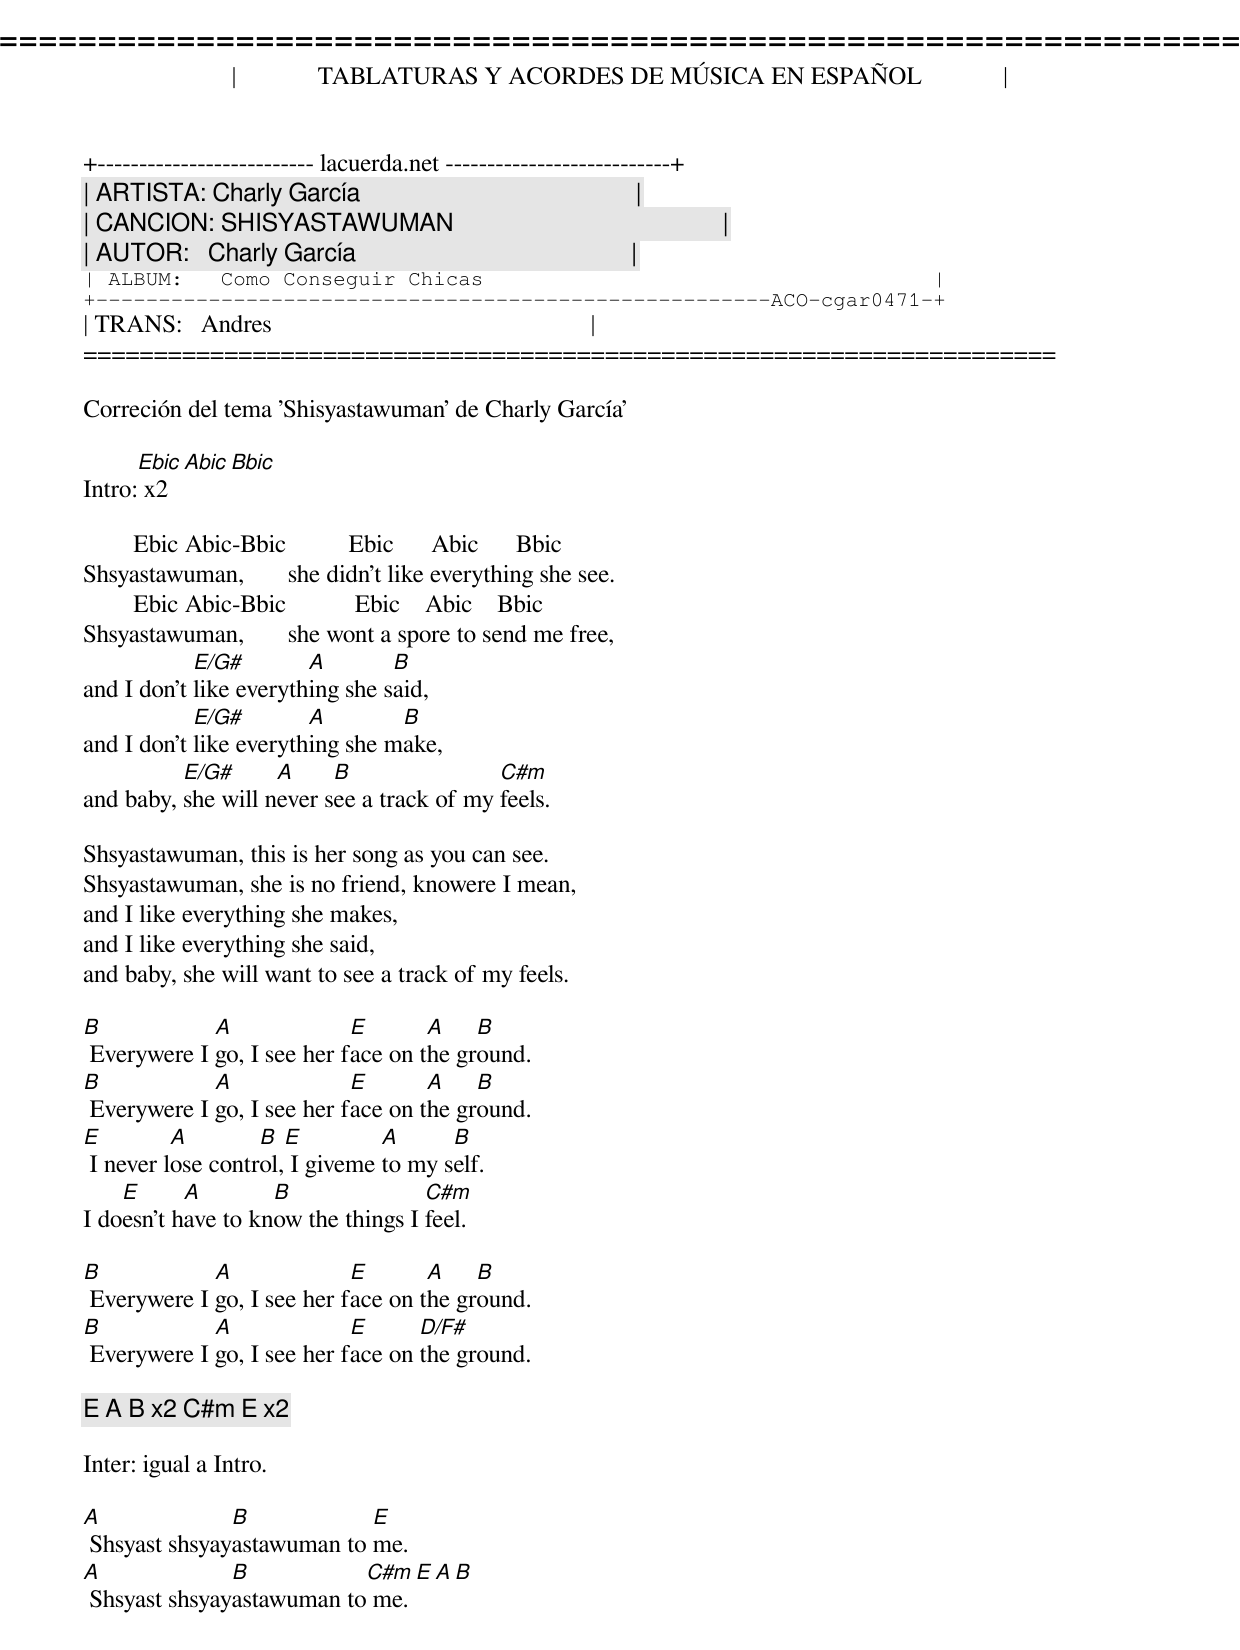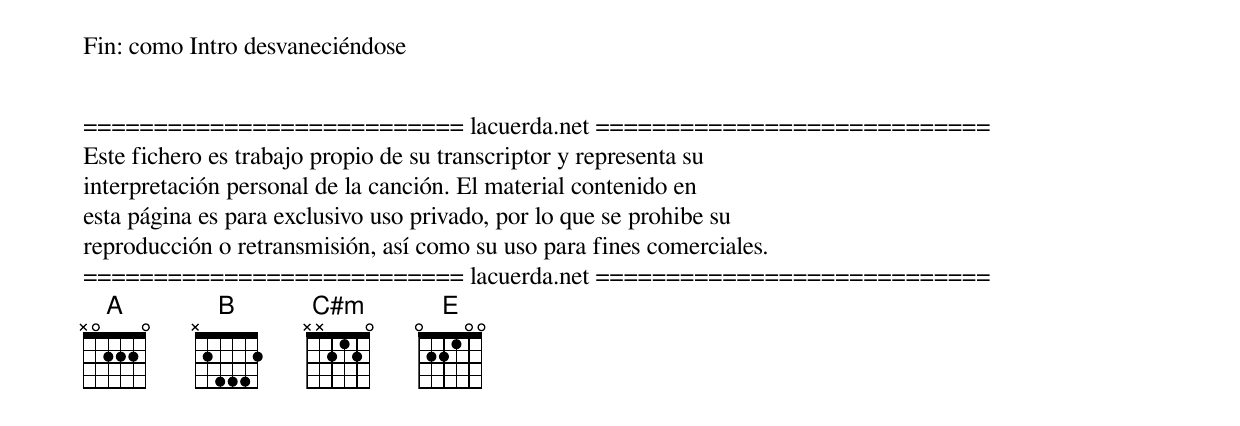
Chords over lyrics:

=====================================================================
|             TABLATURAS Y ACORDES DE MÚSICA EN ESPAÑOL             |
+-------------------------- lacuerda.net ---------------------------+
| ARTISTA: Charly García                                            |
| CANCION: SHISYASTAWUMAN                                           |
| AUTOR:   Charly García                                            |
| ALBUM:   Como Conseguir Chicas                                    |
+------------------------------------------------------ACO-cgar0471-+
| TRANS:   Andres                                                   |
=====================================================================

Correción del tema 'Shisyastawuman' de Charly García'

Intro:[Ebic Abic Bbic] x2

        Ebic Abic-Bbic          Ebic      Abic      Bbic
Shsyastawuman,       she didn't like everything she see.
        Ebic Abic-Bbic           Ebic    Abic    Bbic
Shsyastawuman,       she wont a spore to send me free,
            E/G#        A        B
and I don't like everything she said,
            E/G#        A        B
and I don't like everything she make,
          E/G#      A     B                C#m
and baby, she will never see a track of my feels.

Shsyastawuman, this is her song as you can see.
Shsyastawuman, she is no friend, knowere I mean,
and I like everything she makes,
and I like everything she said,
and baby, she will want to see a track of my feels.

B            A              E       A    B
 Everywere I go, I see her face on the ground.
B            A              E       A    B
 Everywere I go, I see her face on the ground.
E         A        B  E         A      B
 I never lose control, I giveme to my self.
    E      A        B               C#m
I doesn't have to know the things I feel.

B            A              E       A    B
 Everywere I go, I see her face on the ground.
B            A              E      D/F#
 Everywere I go, I see her face on the ground.

[E A B] x2 [C#m E] x2

Inter: igual a Intro.

A              B            E
 Shsyast shsyayastawuman to me.
A              B           C#m  E  A  B
 Shsyast shsyayastawuman to me.

Fin: como Intro desvaneciéndose


=========================== lacuerda.net ============================
Este fichero es trabajo propio de su transcriptor y representa su
interpretación personal de la canción. El material contenido en
esta página es para exclusivo uso privado, por lo que se prohibe su
reproducción o retransmisión, así como su uso para fines comerciales.
=========================== lacuerda.net ============================
